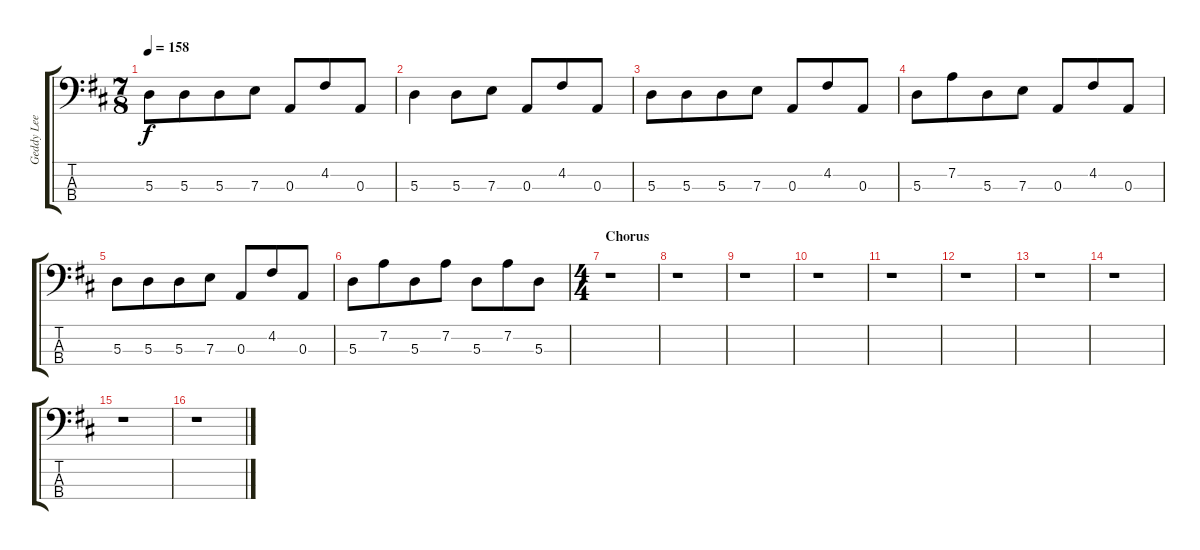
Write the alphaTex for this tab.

\track ("Geddy Lee (bass)" "Geddy Lee ") {instrument electricbassfinger}
\staff {score tabs}
\tuning (G2 D2 A1 E1) {hide}
\ts (7 8)
\tempo 158
\clef f4
\ks bminor
5.3.8{dy f} 5.3.8 5.3.8 7.3.8 0.3.8 4.2.8 0.3.8 |
5.3.4 5.3.8 7.3.8 0.3.8 4.2.8 0.3.8 |
5.3.8 5.3.8 5.3.8 7.3.8 0.3.8 4.2.8 0.3.8 |
5.3.8 7.2.8 5.3.8 7.3.8 0.3.8 4.2.8 0.3.8 |
5.3.8 5.3.8 5.3.8 7.3.8 0.3.8 4.2.8 0.3.8 |
5.3.8 7.2.8 5.3.8 7.2.8 5.3.8 7.2.8 5.3.8 |
\ts (4 4)
\section ("" "Chorus")
r.1 |
r.1 |
r.1 |
r.1 |
r.1 |
r.1 |
r.1 |
r.1 |
r.1 |
r.1
